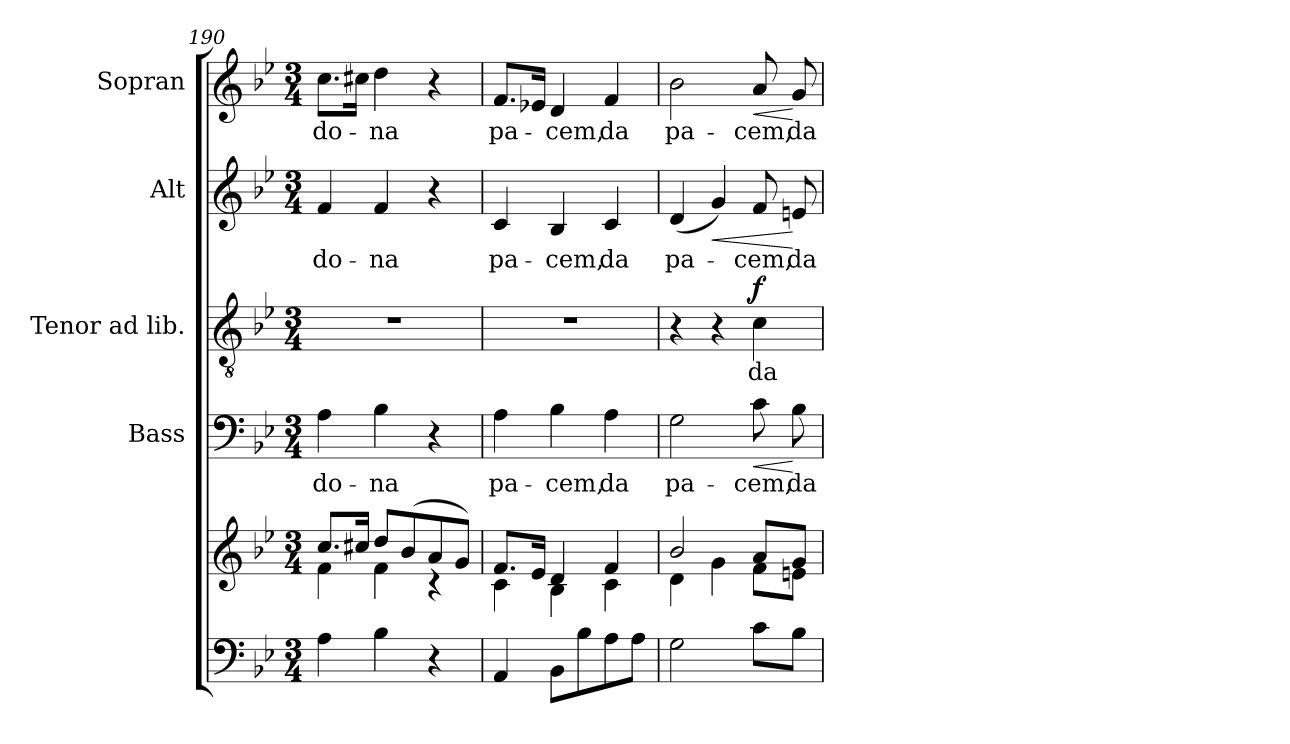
**kern	**kern	**kern	**text	**dynam	**kern	**text	**dynam	**kern	**text	**dynam	**kern	**text	**dynam
*part5	*part5	*part4	*part4	*part4	*part3	*part3	*part3	*part2	*part2	*part2	*part1	*part1	*part1
*staff6	*staff5	*staff4	*staff4	*staff4	*staff3	*staff3	*staff3	*staff2	*staff2	*staff2	*staff1	*staff1	*staff1
*	*	*I"Bass	*	*	*I"Tenor ad lib.	*	*	*I"Alt	*	*	*I"Sopran	*	*
*	*	*I'B.	*	*	*I'T.	*	*	*I'A.	*	*	*I'S.	*	*
*clefF4	*clefG2	*clefF4	*	*	*clefGv2	*	*	*clefG2	*	*	*clefG2	*	*
*k[b-e-]	*k[b-e-]	*k[b-e-]	*	*	*k[b-e-]	*	*	*k[b-e-]	*	*	*k[b-e-]	*	*
*B-:	*B-:	*B-:	*	*	*B-:	*	*	*B-:	*	*	*B-:	*	*
*M3/4	*M3/4	*M3/4	*	*	*M3/4	*	*	*M3/4	*	*	*M3/4	*	*
=190	=190	=190	=190	=190	=190	=190	=190	=190	=190	=190	=190	=190	=190
*	*^	*	*	*	*	*	*	*	*	*	*	*	*
!	!	!	!	!LO:LY:b	!	!	!	!	!	!LO:LY:b	!	!	!LO:LY:b	!
4A\	8.cc/L	4f\	4A\	do-	.	2.r	.	.	4f/	do-	.	8.cc\L	do-	.
.	16cc#X/Jk	.	.	.	.	.	.	.	.	.	.	16cc#X\Jk	.	.
!	!	!	!	!LO:LY:b	!	!	!	!	!	!LO:LY:b	!	!	!LO:LY:b	!
4B-\	8dd/L	4f\	4B-\	-na	.	.	.	.	4f/	-na	.	4dd\	-na	.
.	(>8b-/	.	.	.	.	.	.	.	.	.	.	.	.	.
4r	8a/	4rc	4r	.	.	.	.	.	4r	.	.	4r	.	.
.	8g/J)	.	.	.	.	.	.	.	.	.	.	.	.	.
!!LO:LB:g=z
=191	=191	=191	=191	=191	=191	=191	=191	=191	=191	=191	=191	=191	=191	=191
!	!	!	!	!LO:LY:b	!	!	!	!	!	!LO:LY:b	!	!	!LO:LY:b	!
4AA/	8.f/L	4c\	4A\	pa-	.	2.r	.	.	4c/	pa-	.	8.f/L	pa-	.
.	16e-/Jk	.	.	.	.	.	.	.	.	.	.	16e-X/Jk	.	.
!	!	!	!	!LO:LY:b	!	!	!	!	!	!LO:LY:b	!	!	!LO:LY:b	!
8BB-\L	4d/	4B-\	4B-\	-cem,	.	.	.	.	4B-/	-cem,	.	4d/	-cem,	.
8B-\	.	.	.	.	.	.	.	.	.	.	.	.	.	.
!	!	!	!	!LO:LY:b	!	!	!	!	!	!LO:LY:b	!	!	!LO:LY:b	!
8A\	4f/	4c\	4A\	da	.	.	.	.	4c/	da	.	4f/	da	.
8A\J	.	.	.	.	.	.	.	.	.	.	.	.	.	.
=192	=192	=192	=192	=192	=192	=192	=192	=192	=192	=192	=192	=192	=192	=192
!	!	!	!	!LO:LY:b	!	!	!	!	!	!LO:LY:b	!	!	!LO:LY:b	!
2G\	2b-/	4d\	2G\	pa-	.	4r	.	.	(<4d/	pa-	.	2b-\	pa-	.
!	!	!	!	!	!	!	!	!	!	!	!LO:HP:b	!	!	!
.	.	4g\	.	.	.	4r	.	.	4g/)	.	<	.	.	.
!	!	!	!	!LO:LY:b	!LO:HP:b	!	!LO:LY:b	!LO:DY:a	!	!LO:LY:b	!	!	!LO:LY:b	!LO:HP:b
8c\L	8a/L	8f\L	8c\	-cem,	<	4c\	da	f	8f/	-cem,	.	8a/	-cem,	<
!	!	!	!	!LO:LY:b	!	!	!	!	!	!LO:LY:b	!	!	!LO:LY:b	!
8B-\J	8g/J	8en\J	8B-\	da	[	.	.	.	8en/	da	[	8g/	da	[
*	*v	*v	*	*	*	*	*	*	*	*	*	*	*	*
=	=	=	=	=	=	=	=	=	=	=	=	=	=
*-	*-	*-	*-	*-	*-	*-	*-	*-	*-	*-	*-	*-	*-
